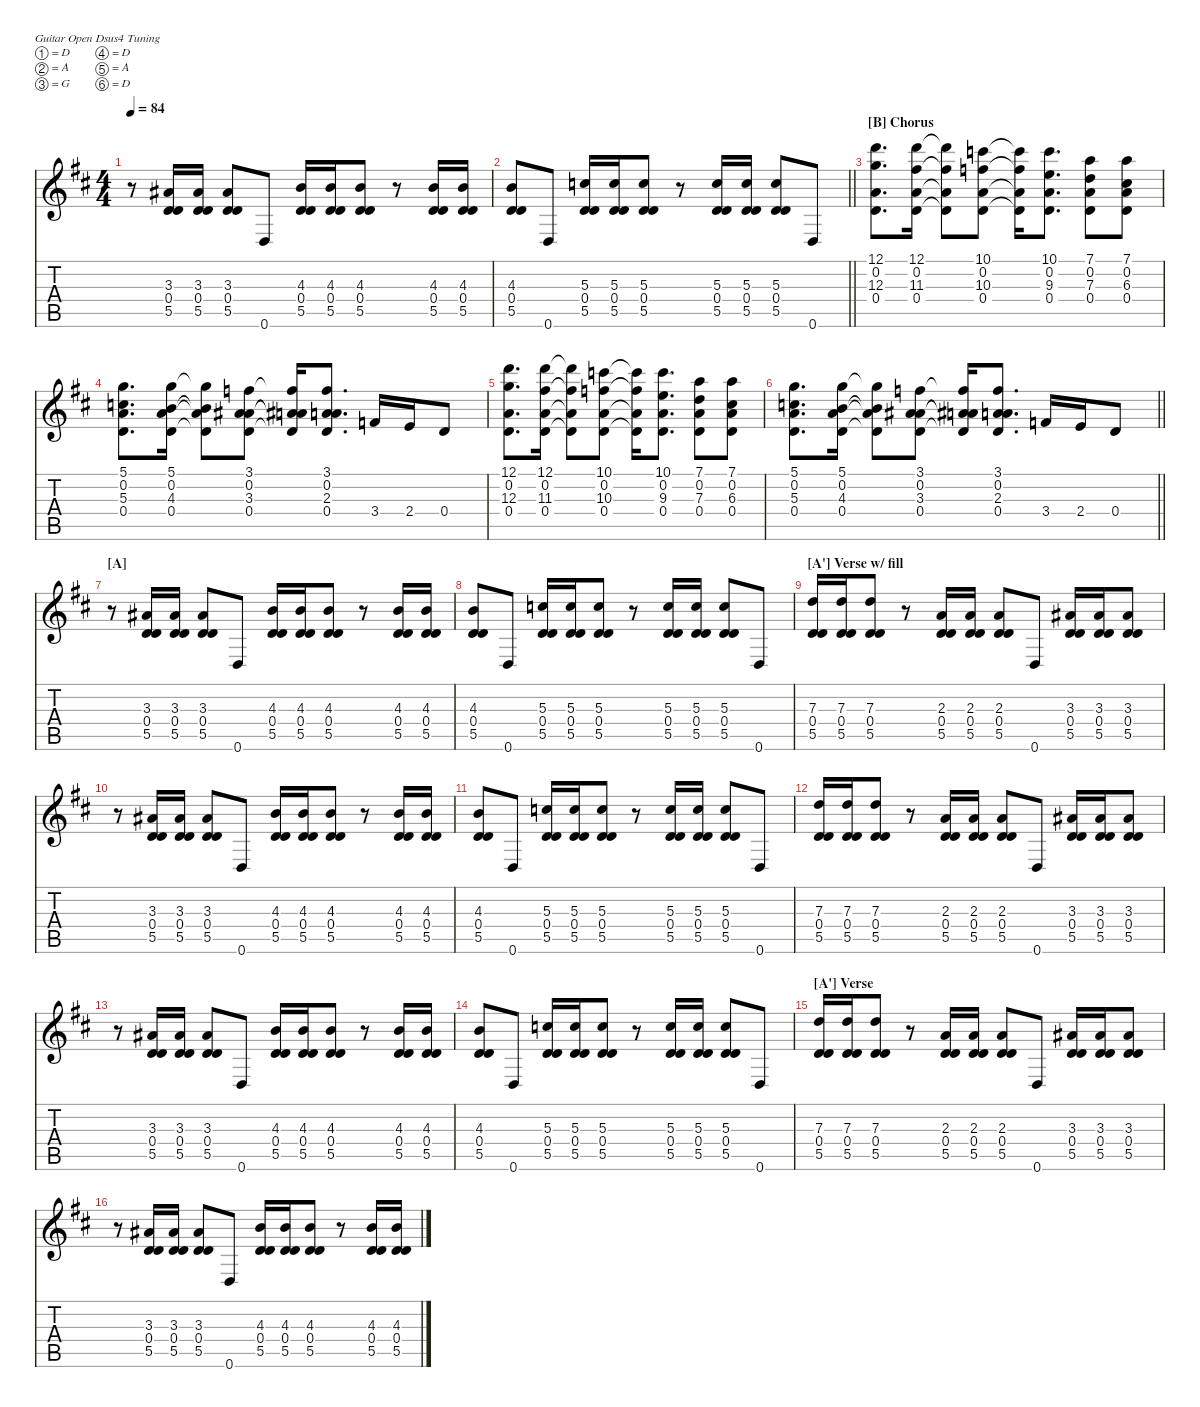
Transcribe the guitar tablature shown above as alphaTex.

\hideDynamics
\bracketExtendMode nobrackets
\singleTrackTrackNamePolicy hidden
\multiTrackTrackNamePolicy hidden
\otherSystemsTrackNameOrientation horizontal
\track ("Electric Guitar" "E-Gt") {mute instrument distortionguitar}
\staff {score tabs}
\tuning (D4 A3 G3 D3 A2 D2)
\ts (4 4)
\tempo 84
\clef g2
\scale
0.333333
\ks d
r.8{dy f} (3.3{acc #} 0.4{acc forcenatural} 5.5{acc forcenatural}).16 (3.3{acc #} 0.4{acc forcenatural} 5.5{acc forcenatural}).16 (3.3{acc #} 0.4{acc forcenatural} 5.5{acc forcenatural}).8 0.6{acc forcenatural}.8 (4.3{acc forcenatural} 0.4{acc forcenatural} 5.5{acc forcenatural}).16 (4.3{acc forcenatural} 0.4{acc forcenatural} 5.5{acc forcenatural}).16 (4.3{acc forcenatural} 0.4{acc forcenatural} 5.5{acc forcenatural}).8 r.8 (4.3{acc forcenatural} 0.4{acc forcenatural} 5.5{acc forcenatural}).16 (4.3{acc forcenatural} 0.4{acc forcenatural} 5.5{acc forcenatural}).16 |
\scale
0.333333
\barLineRight lightlight
(4.3{acc forcenatural} 0.4{acc forcenatural} 5.5{acc forcenatural}).8 0.6{acc forcenatural}.8 (5.3{acc forcenatural} 0.4{acc forcenatural} 5.5{acc forcenatural}).16 (5.3{acc forcenatural} 0.4{acc forcenatural} 5.5{acc forcenatural}).16 (5.3{acc forcenatural} 0.4{acc forcenatural} 5.5{acc forcenatural}).8 r.8 (5.3{acc forcenatural} 0.4{acc forcenatural} 5.5{acc forcenatural}).16 (5.3{acc forcenatural} 0.4{acc forcenatural} 5.5{acc forcenatural}).16 (5.3{acc forcenatural} 0.4{acc forcenatural} 5.5{acc forcenatural}).8 0.6{acc forcenatural}.8 |
\section ("B" "Chorus")
\scale
0.333333 (12.1{acc forcenatural} 0.2{acc forcenatural} 12.3{acc forcenatural} 0.4{acc forcenatural}).8{d} (12.1{acc forcenatural} 0.2{acc forcenatural} 11.3{acc #} 0.4{acc forcenatural}).16 (12.1{t acc forcenatural} 0.2{t acc forcenatural} 11.3{t acc #} 0.4{t acc forcenatural}).8 (10.1{acc forcenatural} 0.2{acc forcenatural} 10.3{acc forcenatural} 0.4{acc forcenatural}).8 (10.1{t acc forcenatural} 0.2{t acc forcenatural} 10.3{t acc forcenatural} 0.4{t acc forcenatural}).16 (10.1{acc forcenatural} 0.2{acc forcenatural} 9.3{acc forcenatural} 0.4{acc forcenatural}).8{d} (7.1{acc forcenatural} 0.2{acc forcenatural} 7.3{acc forcenatural} 0.4{acc forcenatural}).8 (7.1{acc forcenatural} 0.2{acc forcenatural} 6.3{acc #} 0.4{acc forcenatural}).8 |
\scale
0.333333 (5.1{acc forcenatural} 0.2{acc forcenatural} 5.3{acc forcenatural} 0.4{acc forcenatural}).8{d} (5.1{acc forcenatural} 0.2{acc forcenatural} 4.3{acc forcenatural} 0.4{acc forcenatural}).16 (5.1{t acc forcenatural} 0.2{t acc forcenatural} 4.3{t acc forcenatural} 0.4{t acc forcenatural}).8 (3.1{acc forcenatural} 0.2{acc forcenatural} 3.3{acc #} 0.4{acc forcenatural}).8 (3.1{t acc forcenatural} 0.2{t acc forcenatural} 3.3{t acc #} 0.4{t acc forcenatural}).16 (3.1{acc forcenatural} 0.2{acc forcenatural} 2.3{acc forcenatural} 0.4{acc forcenatural}).8{d} 3.4{acc forcenatural}.16 2.4{acc forcenatural}.16 0.4{acc forcenatural}.8 |
\scale
0.333333 (12.1{acc forcenatural} 0.2{acc forcenatural} 12.3{acc forcenatural} 0.4{acc forcenatural}).8{d} (12.1{acc forcenatural} 0.2{acc forcenatural} 11.3{acc #} 0.4{acc forcenatural}).16 (12.1{t acc forcenatural} 0.2{t acc forcenatural} 11.3{t acc #} 0.4{t acc forcenatural}).8 (10.1{acc forcenatural} 0.2{acc forcenatural} 10.3{acc forcenatural} 0.4{acc forcenatural}).8 (10.1{t acc forcenatural} 0.2{t acc forcenatural} 10.3{t acc forcenatural} 0.4{t acc forcenatural}).16 (10.1{acc forcenatural} 0.2{acc forcenatural} 9.3{acc forcenatural} 0.4{acc forcenatural}).8{d} (7.1{acc forcenatural} 0.2{acc forcenatural} 7.3{acc forcenatural} 0.4{acc forcenatural}).8 (7.1{acc forcenatural} 0.2{acc forcenatural} 6.3{acc #} 0.4{acc forcenatural}).8 |
\scale
0.333333
\barLineRight lightlight
(5.1{acc forcenatural} 0.2{acc forcenatural} 5.3{acc forcenatural} 0.4{acc forcenatural}).8{d} (5.1{acc forcenatural} 0.2{acc forcenatural} 4.3{acc forcenatural} 0.4{acc forcenatural}).16 (5.1{t acc forcenatural} 0.2{t acc forcenatural} 4.3{t acc forcenatural} 0.4{t acc forcenatural}).8 (3.1{acc forcenatural} 0.2{acc forcenatural} 3.3{acc #} 0.4{acc forcenatural}).8 (3.1{t acc forcenatural} 0.2{t acc forcenatural} 3.3{t acc #} 0.4{t acc forcenatural}).16 (3.1{acc forcenatural} 0.2{acc forcenatural} 2.3{acc forcenatural} 0.4{acc forcenatural}).8{d} 3.4{acc forcenatural}.16 2.4{acc forcenatural}.16 0.4{acc forcenatural}.8 |
\section ("A" "")
\scale
0.333333 r.8 (3.3{acc #} 0.4{acc forcenatural} 5.5{acc forcenatural}).16 (3.3{acc #} 0.4{acc forcenatural} 5.5{acc forcenatural}).16 (3.3{acc #} 0.4{acc forcenatural} 5.5{acc forcenatural}).8 0.6{acc forcenatural}.8 (4.3{acc forcenatural} 0.4{acc forcenatural} 5.5{acc forcenatural}).16 (4.3{acc forcenatural} 0.4{acc forcenatural} 5.5{acc forcenatural}).16 (4.3{acc forcenatural} 0.4{acc forcenatural} 5.5{acc forcenatural}).8 r.8 (4.3{acc forcenatural} 0.4{acc forcenatural} 5.5{acc forcenatural}).16 (4.3{acc forcenatural} 0.4{acc forcenatural} 5.5{acc forcenatural}).16 |
\scale
0.333333 (4.3{acc forcenatural} 0.4{acc forcenatural} 5.5{acc forcenatural}).8 0.6{acc forcenatural}.8 (5.3{acc forcenatural} 0.4{acc forcenatural} 5.5{acc forcenatural}).16 (5.3{acc forcenatural} 0.4{acc forcenatural} 5.5{acc forcenatural}).16 (5.3{acc forcenatural} 0.4{acc forcenatural} 5.5{acc forcenatural}).8 r.8 (5.3{acc forcenatural} 0.4{acc forcenatural} 5.5{acc forcenatural}).16 (5.3{acc forcenatural} 0.4{acc forcenatural} 5.5{acc forcenatural}).16 (5.3{acc forcenatural} 0.4{acc forcenatural} 5.5{acc forcenatural}).8 0.6{acc forcenatural}.8 |
\section ("A'" "Verse w/ fill")
\scale
0.333333 (7.3{acc forcenatural} 0.4{acc forcenatural} 5.5{acc forcenatural}).16 (7.3{acc forcenatural} 0.4{acc forcenatural} 5.5{acc forcenatural}).16 (7.3{acc forcenatural} 0.4{acc forcenatural} 5.5{acc forcenatural}).8 r.8 (2.3{acc forcenatural} 0.4{acc forcenatural} 5.5{acc forcenatural}).16 (2.3{acc forcenatural} 0.4{acc forcenatural} 5.5{acc forcenatural}).16 (2.3{acc forcenatural} 0.4{acc forcenatural} 5.5{acc forcenatural}).8 0.6{acc forcenatural}.8 (3.3{acc #} 0.4{acc forcenatural} 5.5{acc forcenatural}).16 (3.3{acc #} 0.4{acc forcenatural} 5.5{acc forcenatural}).16 (3.3{acc #} 0.4{acc forcenatural} 5.5{acc forcenatural}).8 |
\scale
0.333333 r.8 (3.3{acc #} 0.4{acc forcenatural} 5.5{acc forcenatural}).16 (3.3{acc #} 0.4{acc forcenatural} 5.5{acc forcenatural}).16 (3.3{acc #} 0.4{acc forcenatural} 5.5{acc forcenatural}).8 0.6{acc forcenatural}.8 (4.3{acc forcenatural} 0.4{acc forcenatural} 5.5{acc forcenatural}).16 (4.3{acc forcenatural} 0.4{acc forcenatural} 5.5{acc forcenatural}).16 (4.3{acc forcenatural} 0.4{acc forcenatural} 5.5{acc forcenatural}).8 r.8 (4.3{acc forcenatural} 0.4{acc forcenatural} 5.5{acc forcenatural}).16 (4.3{acc forcenatural} 0.4{acc forcenatural} 5.5{acc forcenatural}).16 |
\scale
0.333333 (4.3{acc forcenatural} 0.4{acc forcenatural} 5.5{acc forcenatural}).8 0.6{acc forcenatural}.8 (5.3{acc forcenatural} 0.4{acc forcenatural} 5.5{acc forcenatural}).16 (5.3{acc forcenatural} 0.4{acc forcenatural} 5.5{acc forcenatural}).16 (5.3{acc forcenatural} 0.4{acc forcenatural} 5.5{acc forcenatural}).8 r.8 (5.3{acc forcenatural} 0.4{acc forcenatural} 5.5{acc forcenatural}).16 (5.3{acc forcenatural} 0.4{acc forcenatural} 5.5{acc forcenatural}).16 (5.3{acc forcenatural} 0.4{acc forcenatural} 5.5{acc forcenatural}).8 0.6{acc forcenatural}.8 |
\scale
0.333333 (7.3{acc forcenatural} 0.4{acc forcenatural} 5.5{acc forcenatural}).16 (7.3{acc forcenatural} 0.4{acc forcenatural} 5.5{acc forcenatural}).16 (7.3{acc forcenatural} 0.4{acc forcenatural} 5.5{acc forcenatural}).8 r.8 (2.3{acc forcenatural} 0.4{acc forcenatural} 5.5{acc forcenatural}).16 (2.3{acc forcenatural} 0.4{acc forcenatural} 5.5{acc forcenatural}).16 (2.3{acc forcenatural} 0.4{acc forcenatural} 5.5{acc forcenatural}).8 0.6{acc forcenatural}.8 (3.3{acc #} 0.4{acc forcenatural} 5.5{acc forcenatural}).16 (3.3{acc #} 0.4{acc forcenatural} 5.5{acc forcenatural}).16 (3.3{acc #} 0.4{acc forcenatural} 5.5{acc forcenatural}).8 |
\scale
0.333333 r.8 (3.3{acc #} 0.4{acc forcenatural} 5.5{acc forcenatural}).16 (3.3{acc #} 0.4{acc forcenatural} 5.5{acc forcenatural}).16 (3.3{acc #} 0.4{acc forcenatural} 5.5{acc forcenatural}).8 0.6{acc forcenatural}.8 (4.3{acc forcenatural} 0.4{acc forcenatural} 5.5{acc forcenatural}).16 (4.3{acc forcenatural} 0.4{acc forcenatural} 5.5{acc forcenatural}).16 (4.3{acc forcenatural} 0.4{acc forcenatural} 5.5{acc forcenatural}).8 r.8 (4.3{acc forcenatural} 0.4{acc forcenatural} 5.5{acc forcenatural}).16 (4.3{acc forcenatural} 0.4{acc forcenatural} 5.5{acc forcenatural}).16 |
\scale
0.333333 (4.3{acc forcenatural} 0.4{acc forcenatural} 5.5{acc forcenatural}).8 0.6{acc forcenatural}.8 (5.3{acc forcenatural} 0.4{acc forcenatural} 5.5{acc forcenatural}).16 (5.3{acc forcenatural} 0.4{acc forcenatural} 5.5{acc forcenatural}).16 (5.3{acc forcenatural} 0.4{acc forcenatural} 5.5{acc forcenatural}).8 r.8 (5.3{acc forcenatural} 0.4{acc forcenatural} 5.5{acc forcenatural}).16 (5.3{acc forcenatural} 0.4{acc forcenatural} 5.5{acc forcenatural}).16 (5.3{acc forcenatural} 0.4{acc forcenatural} 5.5{acc forcenatural}).8 0.6{acc forcenatural}.8 |
\section ("A'" "Verse")
\scale
0.333333 (7.3{acc forcenatural} 0.4{acc forcenatural} 5.5{acc forcenatural}).16 (7.3{acc forcenatural} 0.4{acc forcenatural} 5.5{acc forcenatural}).16 (7.3{acc forcenatural} 0.4{acc forcenatural} 5.5{acc forcenatural}).8 r.8 (2.3{acc forcenatural} 0.4{acc forcenatural} 5.5{acc forcenatural}).16 (2.3{acc forcenatural} 0.4{acc forcenatural} 5.5{acc forcenatural}).16 (2.3{acc forcenatural} 0.4{acc forcenatural} 5.5{acc forcenatural}).8 0.6{acc forcenatural}.8 (3.3{acc #} 0.4{acc forcenatural} 5.5{acc forcenatural}).16 (3.3{acc #} 0.4{acc forcenatural} 5.5{acc forcenatural}).16 (3.3{acc #} 0.4{acc forcenatural} 5.5{acc forcenatural}).8 |
\scale
0.333333 r.8 (3.3{acc #} 0.4{acc forcenatural} 5.5{acc forcenatural}).16 (3.3{acc #} 0.4{acc forcenatural} 5.5{acc forcenatural}).16 (3.3{acc #} 0.4{acc forcenatural} 5.5{acc forcenatural}).8 0.6{acc forcenatural}.8 (4.3{acc forcenatural} 0.4{acc forcenatural} 5.5{acc forcenatural}).16 (4.3{acc forcenatural} 0.4{acc forcenatural} 5.5{acc forcenatural}).16 (4.3{acc forcenatural} 0.4{acc forcenatural} 5.5{acc forcenatural}).8 r.8 (4.3{acc forcenatural} 0.4{acc forcenatural} 5.5{acc forcenatural}).16 (4.3{acc forcenatural} 0.4{acc forcenatural} 5.5{acc forcenatural}).16
